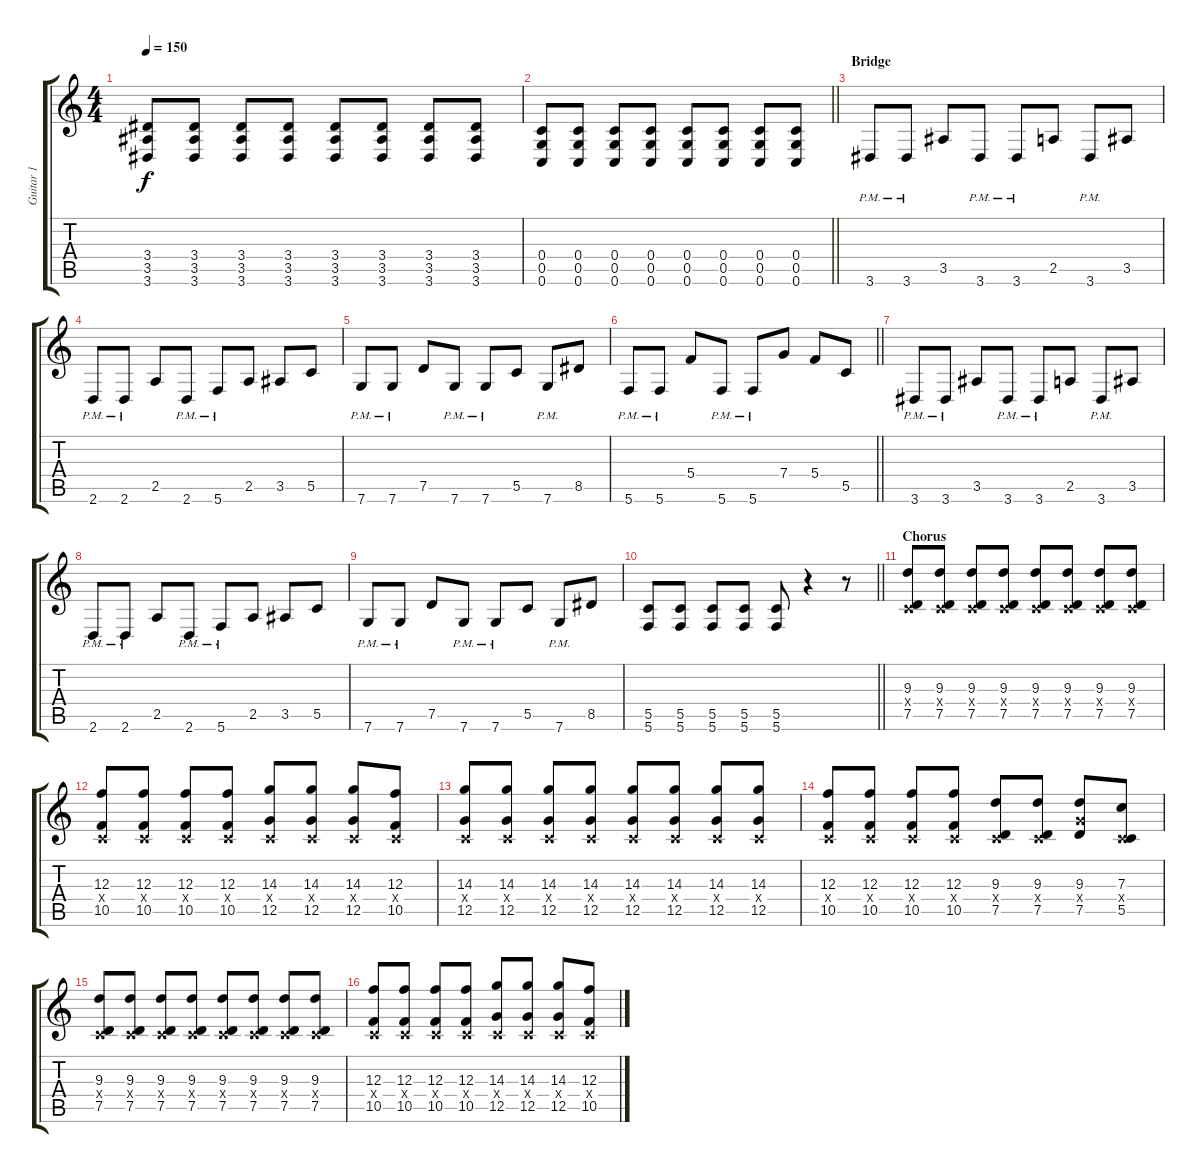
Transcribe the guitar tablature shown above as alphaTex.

\track ("Guitar 1" "Guitar 1") {instrument distortionguitar}
\staff {score tabs}
\tuning (D4 A3 F3 C3 G2 C2) {hide}
\ts (4 4)
\tempo 150
\clef g2
\ks c
(3.4 3.5 3.6).8{dy f} (3.4 3.5 3.6).8 (3.4 3.5 3.6).8 (3.4 3.5 3.6).8 (3.4 3.5 3.6).8 (3.4 3.5 3.6).8 (3.4 3.5 3.6).8 (3.4 3.5 3.6).8 |
\barLineRight lightlight
(0.4 0.5 0.6).8 (0.4 0.5 0.6).8 (0.4 0.5 0.6).8 (0.4 0.5 0.6).8 (0.4 0.5 0.6).8 (0.4 0.5 0.6).8 (0.4 0.5 0.6).8 (0.4 0.5 0.6).8 |
\section ("" "Bridge")
3.6{pm}.8 3.6{pm}.8 3.5.8 3.6{pm}.8 3.6{pm}.8 2.5.8 3.6{pm}.8 3.5.8 |
2.6{pm}.8 2.6{pm}.8 2.5.8 2.6{pm}.8 5.6{pm}.8 2.5.8 3.5.8 5.5.8 |
7.6{pm}.8 7.6{pm}.8 7.5.8 7.6{pm}.8 7.6{pm}.8 5.5.8 7.6{pm}.8 8.5.8 |
\barLineRight lightlight
5.6{pm}.8 5.6{pm}.8 5.4.8 5.6{pm}.8 5.6{pm}.8 7.4.8 5.4.8 5.5.8 |
3.6{pm}.8 3.6{pm}.8 3.5.8 3.6{pm}.8 3.6{pm}.8 2.5.8 3.6{pm}.8 3.5.8 |
2.6{pm}.8 2.6{pm}.8 2.5.8 2.6{pm}.8 5.6{pm}.8 2.5.8 3.5.8 5.5.8 |
7.6{pm}.8 7.6{pm}.8 7.5.8 7.6{pm}.8 7.6{pm}.8 5.5.8 7.6{pm}.8 8.5.8 |
\barLineRight lightlight
(5.5 5.6).8 (5.5 5.6).8 (5.5 5.6).8 (5.5 5.6).8 (5.5 5.6).8 r.4 r.8 |
\section ("" "Chorus")
(9.3 0.4{x} 7.5).8 (9.3 0.4{x} 7.5).8 (9.3 0.4{x} 7.5).8 (9.3 0.4{x} 7.5).8 (9.3 0.4{x} 7.5).8 (9.3 0.4{x} 7.5).8 (9.3 0.4{x} 7.5).8 (9.3 0.4{x} 7.5).8 |
(12.3 0.4{x} 10.5).8 (12.3 0.4{x} 10.5).8 (12.3 0.4{x} 10.5).8 (12.3 0.4{x} 10.5).8 (14.3 0.4{x} 12.5).8 (14.3 0.4{x} 12.5).8 (14.3 0.4{x} 12.5).8 (12.3 0.4{x} 10.5).8 |
(14.3 0.4{x} 12.5).8 (14.3 0.4{x} 12.5).8 (14.3 0.4{x} 12.5).8 (14.3 0.4{x} 12.5).8 (14.3 0.4{x} 12.5).8 (14.3 0.4{x} 12.5).8 (14.3 0.4{x} 12.5).8 (14.3 0.4{x} 12.5).8 |
(12.3 0.4{x} 10.5).8 (12.3 0.4{x} 10.5).8 (12.3 0.4{x} 10.5).8 (12.3 0.4{x} 10.5).8 (9.3 0.4{x} 7.5).8 (9.3 0.4{x} 7.5).8 (9.3 7.4{x} 7.5).8 (7.3 0.4{x} 5.5).8 |
(9.3 0.4{x} 7.5).8 (9.3 0.4{x} 7.5).8 (9.3 0.4{x} 7.5).8 (9.3 0.4{x} 7.5).8 (9.3 0.4{x} 7.5).8 (9.3 0.4{x} 7.5).8 (9.3 0.4{x} 7.5).8 (9.3 0.4{x} 7.5).8 |
(12.3 0.4{x} 10.5).8 (12.3 0.4{x} 10.5).8 (12.3 0.4{x} 10.5).8 (12.3 0.4{x} 10.5).8 (14.3 0.4{x} 12.5).8 (14.3 0.4{x} 12.5).8 (14.3 0.4{x} 12.5).8 (12.3 0.4{x} 10.5).8
